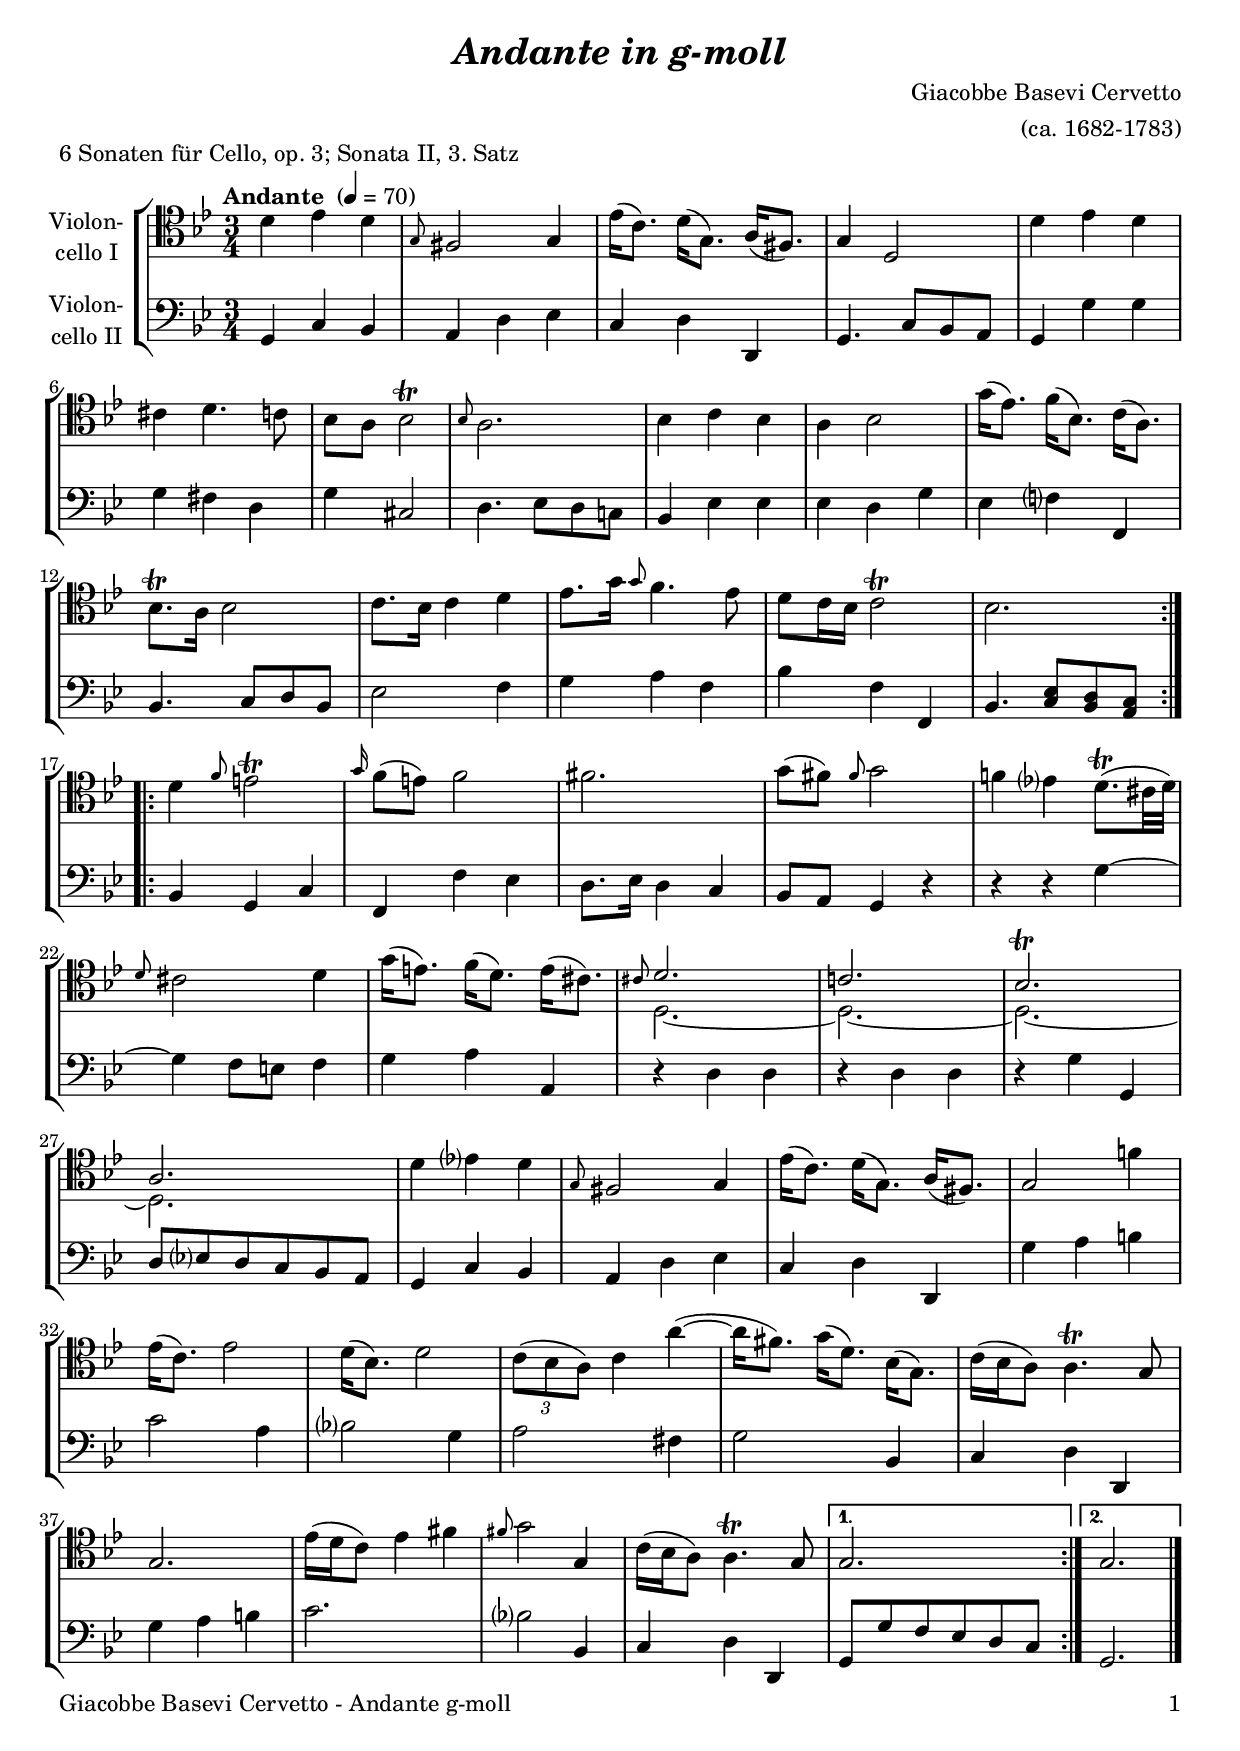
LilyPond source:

\version "2.18.2"
\include "deutsch.ly"
  
#(set-global-staff-size 20)

\header {
  title     = \markup \bold \italic "Andante in g-moll"
  composer  = "Giacobbe Basevi Cervetto"
  arranger  = "(ca. 1682-1783)"
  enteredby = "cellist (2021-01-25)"
  piece     = "6 Sonaten für Cello, op. 3; Sonata II, 3. Satz"
}

voiceconsts = {
  \key g \minor
  \time 3/4
  \clef "bass"
%  \numericTimeSignature
  % Set default beaming for all staves
%  \set Timing.beamExceptions = #'()
%  \set Timing.baseMoment     = #(ly:make-moment 1 4)
%  \set Timing.beatStructure  = #'(1 1 1)
  \tempo "Andante " 4=70
}

micl = "clarinet"
mifl = "flute"
miob = "oboe"
mifh = "french horn"
misx = "tenor sax"
mist = "string ensemble 1"
miba = "cello"

va = \relative c' {
  \voiceconsts
  \clef "tenor"
  
  \repeat volta 2 {
    d4 es d
    \grace g,8 fis2 g4
    es'16( c8.) d16( g,8.) a16( fis8.)
    g4 d2
    d'4 es d
    cis d4. c8
    b a b2\trill
    \grace b8 a2.
    b4 c b
    a b2
    g'16( es8.) f16( b,8.) c16( a8.)
    b8.\trill a16 b2
    c8. b16 c4 d

    es8. g16 \grace g8 f4. es8
    d c16 b c2\trill
    b2.
  }

  \repeat volta 2 {
    d4 \grace f8 e2\trill
    \grace g16 f8( e) f2
    fis2.
    g8( fis) \grace fis g2
    f!4 es? d8.(\trill cis32 d)
    \grace d8 cis2 d4
    g16( e8.) f16( d8.) e16( cis8.)
    << {
      \grace cis8 d2.
      c!
      b\trill
      a
    } \\ {
      d,~
      d~
      d~
      d
    } >>
    d'4 es? d


    \grace g,8 fis2 g4
    es'16( c8.) d16( g,8.) a16( fis8.)
    g2 f'!4
    es16( c8.) es2
    d16( b8.) d2
    \tuplet 3/2 4 { c8( b a) } c4 a'(~
    a16 fis8.) g16( d8.) b16( g8.)
    c16( b a8) a4.\trill g8
    g2.
    es'16( d c8) es4 fis
    \grace fis8 g2 g,4
    c16( b a8) a4.\trill g8
  }
  \alternative {
    { g2. }
    { g }
  } \bar "|."
}

vb = \relative c {
  \voiceconsts

  \repeat volta 2 {
    g4 c b
    a d es
    c d d,
    g4. c8 b a
    g4 g' g
    g fis d
    g cis,2
    d4. es8 d c!
    b4 es es
    es d g
    es f? f,
    b4. c8 d b
    es2 f4

    g a f
    b f f,
    b4. <c es>8 <b d> <a c>
  }

  \repeat volta 2 {
    b4 g c
    f, f' es
    d8. es16 d4 c
    b8 a g4 r
    r r g'~
    g f8 e f4
    g a a,
    r d d
    r d d
    r g g,
    d'8 es? d c b a
    g4 c b

    a d es
    c d d,
    g' a h
    c2 a4
    b?2 g4
    a2 fis4
    g2 b,4
    c d d,
    g' a h
    c2.
    b?2 b,4
    c d d,
  }
  \alternative {
    { g8 g' f es d c }
    { g2. }
  } \bar "|."
}


music = \new StaffGroup <<
      \new Staff {
	\set Staff.midiInstrument = \miba
	\set Staff.instrumentName = \markup \center-column { "Violon-" "cello I" }
	\transpose g g { \va }
      }

      \new Staff {
	\set Staff.midiInstrument = \miba
	\set Staff.instrumentName = \markup \center-column { "Violon-" "cello II" }
	\transpose g g { \vb }
      }
>>

\book {
   \paper {
    print-page-number = ##t
    print-first-page-number = ##t
    ragged-last-bottom = ##f
    oddHeaderMarkup = \markup \null
    evenHeaderMarkup = \markup \null
    oddFooterMarkup = \markup {
      \fill-line {
        \on-the-fly #print-page-number-check-first
        "Giacobbe Basevi Cervetto - Andante g-moll" \fromproperty #'page:page-number-string
      }
    }
    evenFooterMarkup = \oddFooterMarkup
  } \score {
    \music
    \layout {}
  }

  \score {
    \unfoldRepeats \music

    \midi {
      \context {
        \Score
      }
    }
  }
}